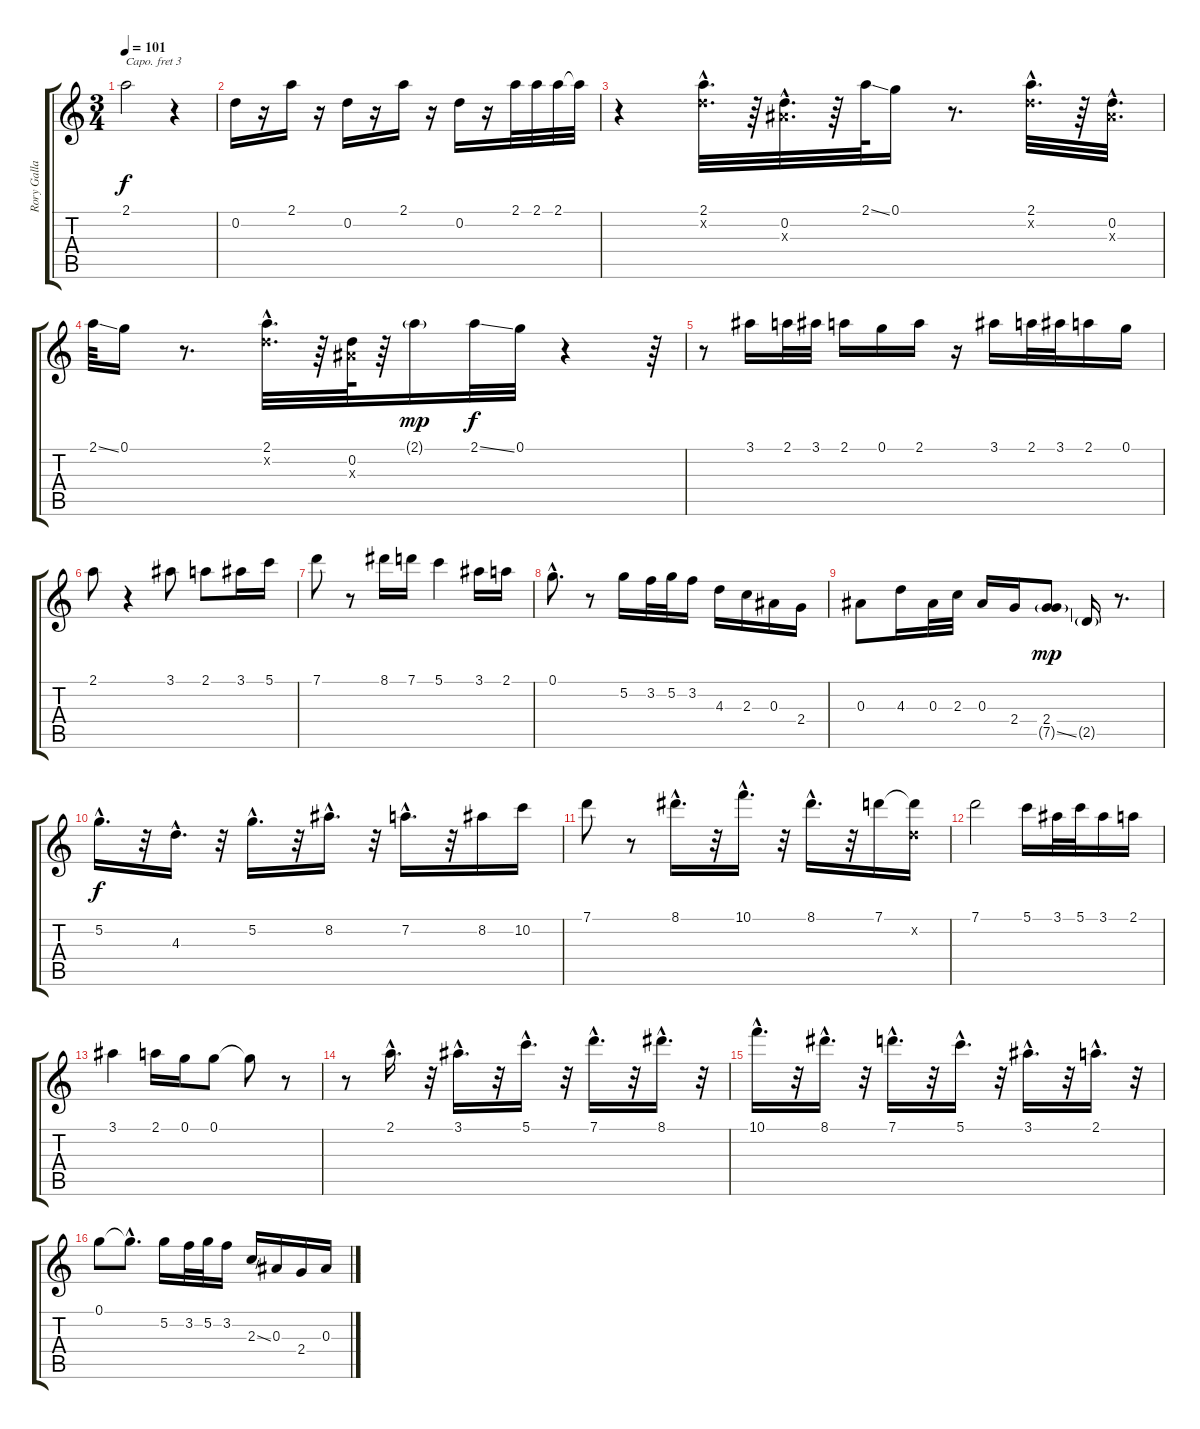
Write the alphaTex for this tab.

\track ("Rory Gallagher" "Rory Galla") {instrument acousticguitarsteel}
\staff {score tabs}
\capo 3
\tuning (E4 B3 G3 D3 A2 E2) {hide}
\ts (3 4)
\tempo 101
\clef g2
\ks c
2.1.2{dy f} r.4 |
0.2.16 r.16 2.1.16 r.16 0.2.16 r.16 2.1.16 r.16 0.2.16 r.16 2.1.32 2.1.32 2.1.32 2.1{t}.32 |
r.4 (2.1{hac} 0.2{hac x}).32{d} r.64 (0.2{hac} 0.3{hac x}).32{d} r.64 2.1{ss}.64 0.1.16 r.8{d} (2.1{hac} 0.2{hac x}).32{d} r.64 (0.2{hac} 0.3{hac x}).32{d} |
2.1{ss}.64 0.1.16 r.8{d} (2.1{hac} 0.2{hac x}).32{d} r.64 (0.2 0.3{x}).64 r.64 2.1{g}.16{dy mp} 2.1{ss}.32{dy f} 0.1.32 r.4 r.64 |
r.8 3.1.16 2.1.32 3.1.32 2.1.16 0.1.16 2.1.16 r.16 3.1.16 2.1.32 3.1.32 2.1.16 0.1.16 |
2.1.8 r.4 3.1.8 2.1.8 3.1.16 5.1.16 |
7.1.8 r.8 8.1.16 7.1.16 5.1.4 3.1.16 2.1.16 |
0.1{hac}.8{d} r.8 5.2.16 3.2.32 5.2.32 3.2.16 4.3.16 2.3.16 0.3.16 2.4.16 |
0.3.8 4.3.16 0.3.32 2.3.32 0.3.16 2.4.16 (2.4 7.5{ss g}).8{dy mp} 2.5{g}.16 r.8{d} |
5.2{hac}.16{d dy f} r.32 4.3{hac}.16{d} r.32 5.2{hac}.16{d} r.32 8.2{hac}.16{d} r.32 7.2{hac}.16{d} r.32 8.2.16 10.2.16 |
7.1.8 r.8 8.1{hac}.16{d} r.32 10.1{hac}.16{d} r.32 8.1{hac}.16{d} r.32 7.1.16 (7.1{t} 0.2{x}).16 |
7.1.2 5.1.16 3.1.32 5.1.32 3.1.16 2.1.16 |
3.1.4 2.1.16 0.1.16 0.1.8 0.1{t}.8 r.8 |
r.8 2.1{hac}.16{d} r.32 3.1{hac}.16{d} r.32 5.1{hac}.16{d} r.32 7.1{hac}.16{d} r.32 8.1{hac}.16{d} r.32 |
10.1{hac}.16{d} r.32 8.1{hac}.16{d} r.32 7.1{hac}.16{d} r.32 5.1{hac}.16{d} r.32 3.1{hac}.16{d} r.32 2.1{hac}.16{d} r.32 |
0.1.8 0.1{hac t}.8{d} 5.2.16 3.2.32 5.2.32 3.2.16 2.3{ss}.16 0.3.16 2.4.16 0.3.16
